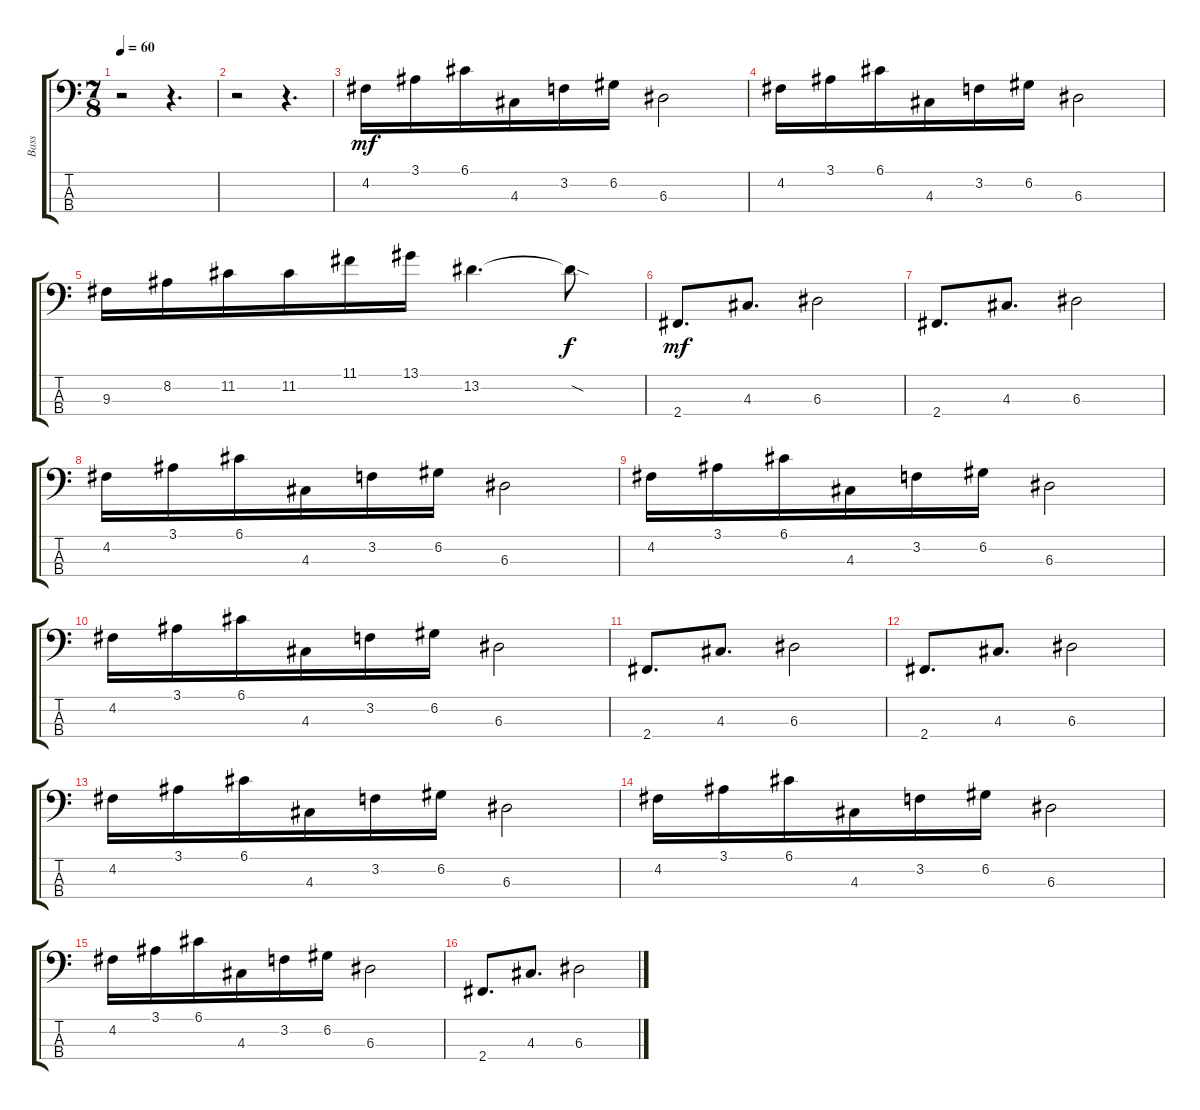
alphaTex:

\track ("Bass" "Bass") {instrument electricbassfinger}
\staff {score tabs}
\tuning (G2 D2 A1 E1) {hide}
\ts (7 8)
\tempo 60
\clef f4
\ks c
r.2{dy f} r.4{d} |
r.2 r.4{d} |
4.2.16{dy mf} 3.1.16 6.1.16 4.3.16 3.2.16 6.2.16 6.3.2 |
4.2.16 3.1.16 6.1.16 4.3.16 3.2.16 6.2.16 6.3.2 |
9.3.16 8.2.16 11.2.16 11.2.16 11.1.16 13.1.16 13.2.4{d} 13.2{sod t}.8{dy f} |
2.4.8{d dy mf} 4.3.8{d} 6.3.2 |
2.4.8{d} 4.3.8{d} 6.3.2 |
4.2.16 3.1.16 6.1.16 4.3.16 3.2.16 6.2.16 6.3.2 |
4.2.16 3.1.16 6.1.16 4.3.16 3.2.16 6.2.16 6.3.2 |
4.2.16 3.1.16 6.1.16 4.3.16 3.2.16 6.2.16 6.3.2 |
2.4.8{d} 4.3.8{d} 6.3.2 |
2.4.8{d} 4.3.8{d} 6.3.2 |
4.2.16 3.1.16 6.1.16 4.3.16 3.2.16 6.2.16 6.3.2 |
4.2.16 3.1.16 6.1.16 4.3.16 3.2.16 6.2.16 6.3.2 |
4.2.16 3.1.16 6.1.16 4.3.16 3.2.16 6.2.16 6.3.2 |
2.4.8{d} 4.3.8{d} 6.3.2
